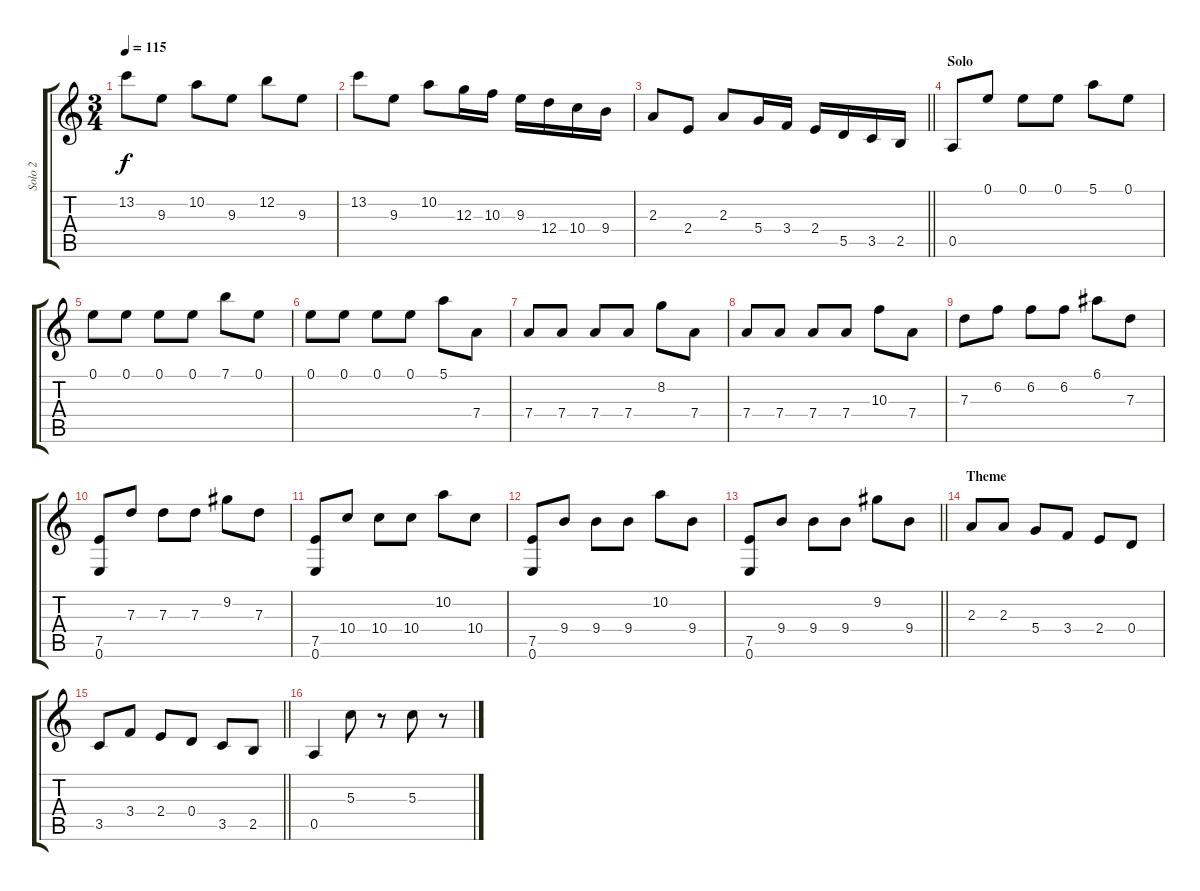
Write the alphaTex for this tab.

\track ("Solo 2" "Solo 2") {instrument distortionguitar}
\staff {score tabs}
\tuning (E4 B3 G3 D3 A2 E2) {hide}
\ts (3 4)
\tempo 115
\clef g2
\ks aminor
13.2.8{dy f} 9.3.8 10.2.8 9.3.8 12.2.8 9.3.8 |
13.2.8 9.3.8 10.2.8 12.3.16 10.3.16 9.3.16 12.4.16 10.4.16 9.4.16 |
\barLineRight lightlight
2.3.8 2.4.8 2.3.8 5.4.16 3.4.16 2.4.16 5.5.16 3.5.16 2.5.16 |
\section ("" "Solo")
0.5.8 0.1.8 0.1.8 0.1.8 5.1.8 0.1.8 |
0.1.8 0.1.8 0.1.8 0.1.8 7.1.8 0.1.8 |
0.1.8 0.1.8 0.1.8 0.1.8 5.1.8 7.4.8 |
7.4.8 7.4.8 7.4.8 7.4.8 8.2.8 7.4.8 |
7.4.8 7.4.8 7.4.8 7.4.8 10.3.8 7.4.8 |
7.3.8 6.2.8 6.2.8 6.2.8 6.1.8 7.3.8 |
(7.5 0.6).8 7.3.8 7.3.8 7.3.8 9.2.8 7.3.8 |
(7.5 0.6).8 10.4.8 10.4.8 10.4.8 10.2.8 10.4.8 |
(7.5 0.6).8 9.4.8 9.4.8 9.4.8 10.2.8 9.4.8 |
\barLineRight lightlight
(7.5 0.6).8 9.4.8 9.4.8 9.4.8 9.2.8 9.4.8 |
\section ("" "Theme")
2.3.8 2.3.8 5.4.8 3.4.8 2.4.8 0.4.8 |
\barLineRight lightlight
3.5.8 3.4.8 2.4.8 0.4.8 3.5.8 2.5.8 |
0.5.4 5.3.8 r.8 5.3.8 r.8
